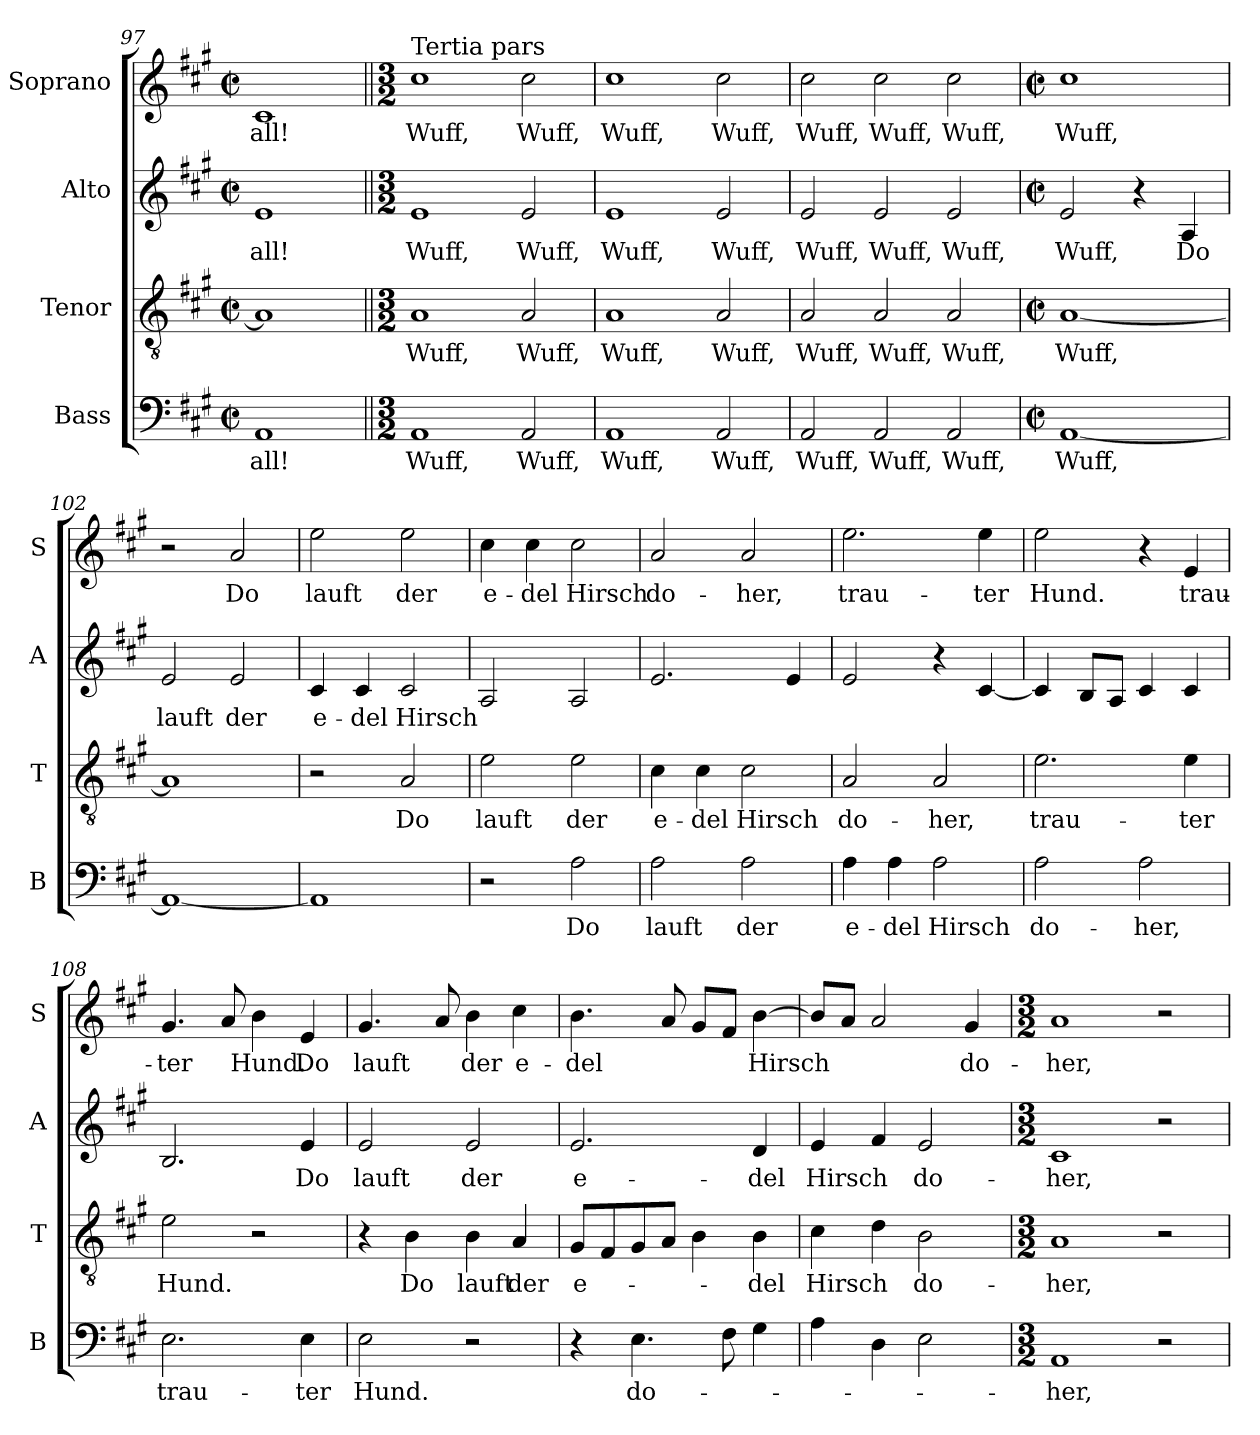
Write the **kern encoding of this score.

**kern	**text	**kern	**text	**kern	**text	**kern	**text
*part4	*part4	*part3	*part3	*part2	*part2	*part1	*part1
*staff4	*staff4	*staff3	*staff3	*staff2	*staff2	*staff1	*staff1
*I"Bass	*	*I"Tenor	*	*I"Alto	*	*I"Soprano	*
*I'B	*	*I'T	*	*I'A	*	*I'S	*
*clefF4	*	*clefGv2	*	*clefG2	*	*clefG2	*
*k[f#c#g#]	*	*k[f#c#g#]	*	*k[f#c#g#]	*	*k[f#c#g#]	*
*A:	*	*A:	*	*A:	*	*A:	*
*M2/2	*	*M2/2	*	*M2/2	*	*M2/2	*
*met(c|)	*	*met(c|)	*	*met(c|)	*	*met(c|)	*
=97	=97	=97	=97	=97	=97	=97	=97
1AA	all!	1A]	.	1e	all!	1c#	all!
!!LO:LB:g=z
=98||	=98||	=98||	=98||	=98||	=98||	=98||	=98||
*M3/2	*	*M3/2	*	*M3/2	*	*M3/2	*
!	!	!	!	!	!	!LO:TX:a:t=Tertia pars	!
1AA	Wuff,	1A	Wuff,	1e	Wuff,	1cc#	Wuff,
2AA/	Wuff,	2A/	Wuff,	2e/	Wuff,	2cc#\	Wuff,
=99	=99	=99	=99	=99	=99	=99	=99
1AA	Wuff,	1A	Wuff,	1e	Wuff,	1cc#	Wuff,
2AA/	Wuff,	2A/	Wuff,	2e/	Wuff,	2cc#\	Wuff,
=100	=100	=100	=100	=100	=100	=100	=100
2AA/	Wuff,	2A/	Wuff,	2e/	Wuff,	2cc#\	Wuff,
2AA/	Wuff,	2A/	Wuff,	2e/	Wuff,	2cc#\	Wuff,
2AA/	Wuff,	2A/	Wuff,	2e/	Wuff,	2cc#\	Wuff,
=101	=101	=101	=101	=101	=101	=101	=101
*M2/2	*	*M2/2	*	*M2/2	*	*M2/2	*
*met(c|)	*	*met(c|)	*	*met(c|)	*	*met(c|)	*
[1AA	Wuff,	[1A	Wuff,	2e/	Wuff,	1cc#	Wuff,
.	.	.	.	4r	.	.	.
.	.	.	.	4A/	Do	.	.
=102	=102	=102	=102	=102	=102	=102	=102
1AA_	.	1A]	.	2e/	lauft	2r	.
.	.	.	.	2e/	der	2a/	Do
=103	=103	=103	=103	=103	=103	=103	=103
1AA]	.	2r	.	4c#/	e-	2ee\	lauft
.	.	.	.	4c#/	-del	.	.
.	.	2A/	Do	2c#/	Hirsch	2ee\	der
!!LO:LB:g=z
=104	=104	=104	=104	=104	=104	=104	=104
2r	.	2e\	lauft	2A/	.	4cc#\	e-
.	.	.	.	.	.	4cc#\	-del
2A\	Do	2e\	der	2A/	.	2cc#\	Hirsch
=105	=105	=105	=105	=105	=105	=105	=105
2A\	lauft	4c#\	e-	2.e/	.	2a/	do-
.	.	4c#\	-del	.	.	.	.
2A\	der	2c#\	Hirsch	.	.	2a/	-her,
.	.	.	.	4e/	.	.	.
=106	=106	=106	=106	=106	=106	=106	=106
4A\	e-	2A/	do-	2e/	.	2.ee\	trau-
4A\	-del	.	.	.	.	.	.
2A\	Hirsch	2A/	-her,	4r	.	.	.
.	.	.	.	[4c#/	.	4ee\	-ter
=107	=107	=107	=107	=107	=107	=107	=107
2A\	do-	2.e\	trau-	4c#/]	.	2ee\	Hund.
.	.	.	.	8B/L	.	.	.
.	.	.	.	8A/J	.	.	.
2A\	-her,	.	.	4c#/	.	4r	.
.	.	4e\	-ter	4c#/	.	4e/	trau-
=108	=108	=108	=108	=108	=108	=108	=108
2.E\	trau-	2e\	Hund.	2.B/	.	4.g#/	-ter
.	.	.	.	.	.	8a/	.
.	.	2r	.	.	.	4b\	Hund.
4E\	-ter	.	.	4e/	Do	4e/	Do
=109	=109	=109	=109	=109	=109	=109	=109
2E\	Hund.	4r	.	2e/	lauft	4.g#/	lauft
.	.	4B\	Do	.	.	.	.
.	.	.	.	.	.	8a/	.
2r	.	4B\	lauft	2e/	der	4b\	der
.	.	4A/	der	.	.	4cc#\	e-
!!LO:PB:g=z
=110	=110	=110	=110	=110	=110	=110	=110
4r	.	8G#/L	e-	2.e/	e-	4.b\	-del
.	.	8F#/	.	.	.	.	.
4.E\	do-	8G#/	.	.	.	.	.
.	.	8A/J	.	.	.	8a/	.
.	.	4B\	.	.	.	8g#/L	.
8F#\	.	.	.	.	.	8f#/J	.
4G#\	.	4B\	-del	4d/	-del	[4b\	Hirsch
=111	=111	=111	=111	=111	=111	=111	=111
4A\	.	4c#\	Hirsch	4e/	Hirsch	8b/L]	.
.	.	.	.	.	.	8a/J	.
4D\	.	4d\	.	4f#/	.	2a/	.
2E\	.	2B\	do-	2e/	do-	.	.
.	.	.	.	.	.	4g#/	do-
=112	=112	=112	=112	=112	=112	=112	=112
*M3/2	*	*M3/2	*	*M3/2	*	*M3/2	*
1AA	-her,	1A	-her,	1c#	-her,	1a	-her,
2r	.	2r	.	2r	.	2r	.
=	=	=	=	=	=	=	=
*-	*-	*-	*-	*-	*-	*-	*-
